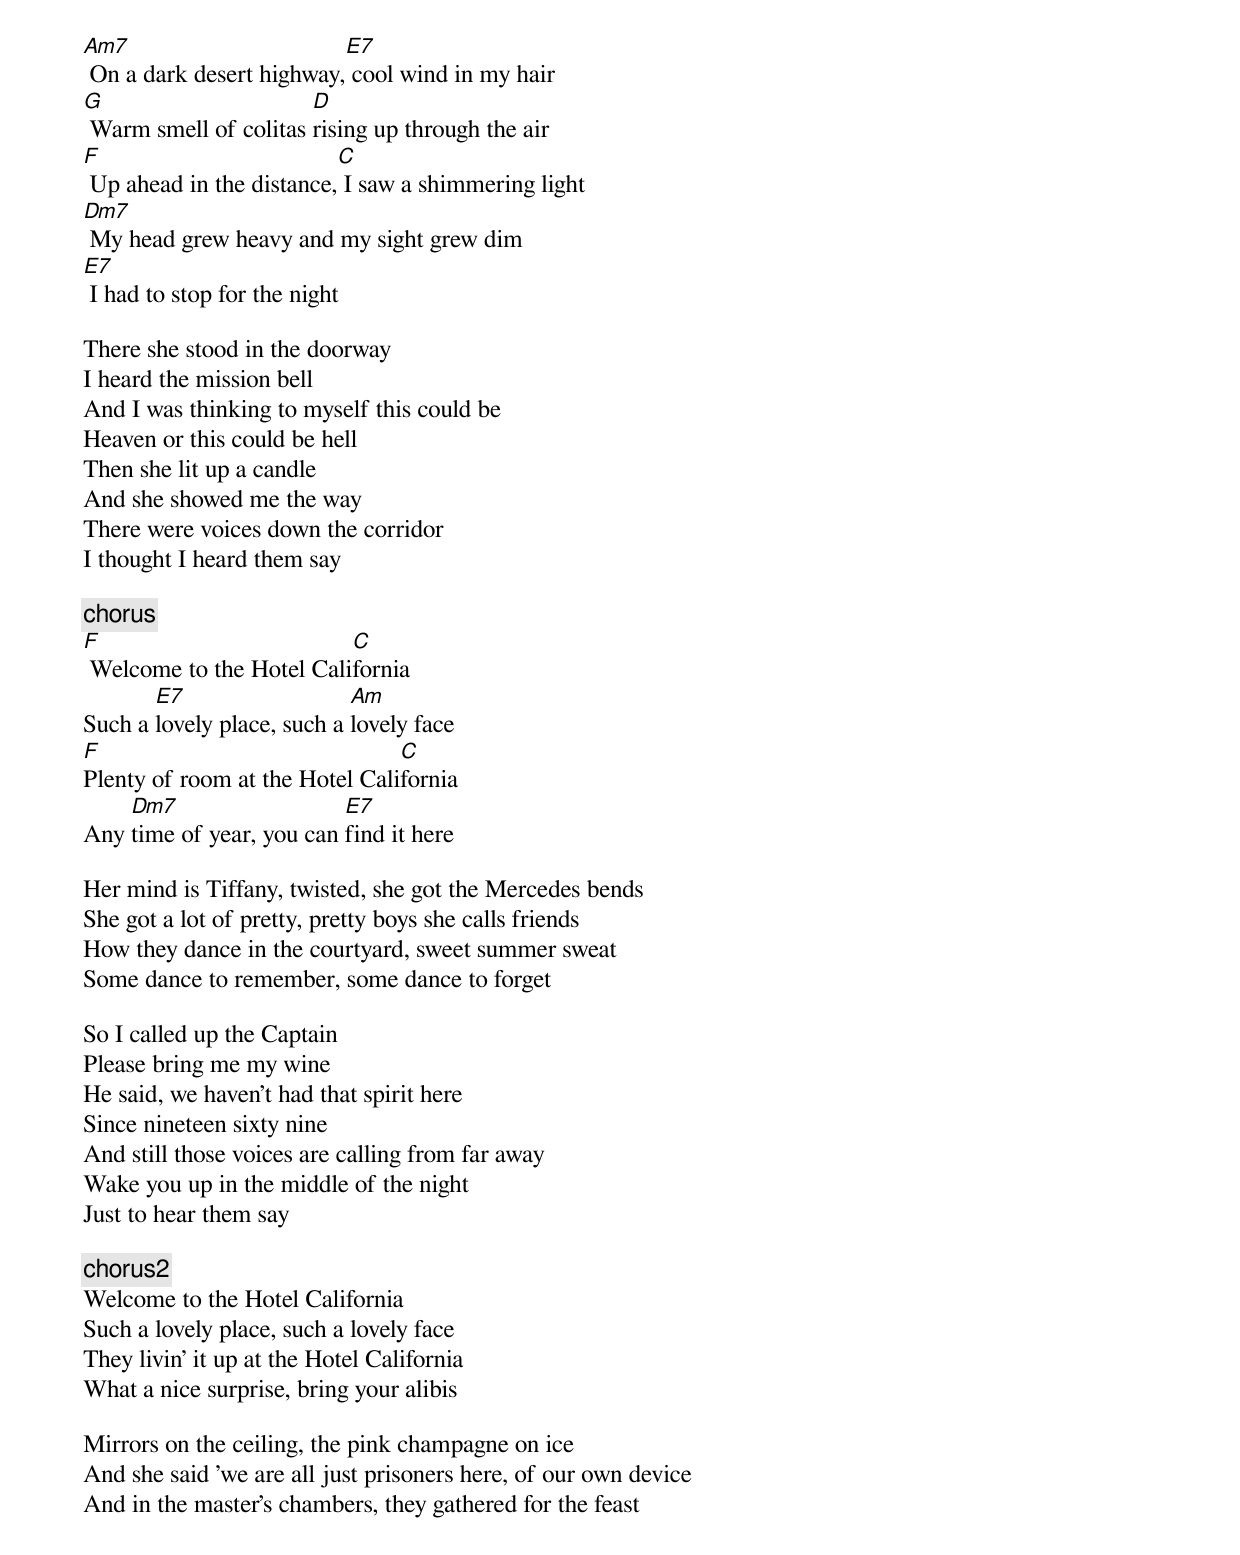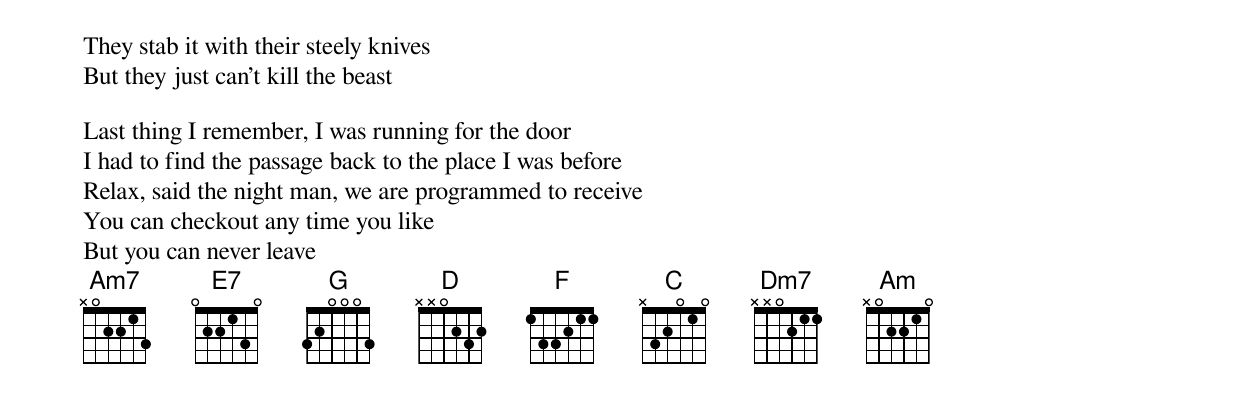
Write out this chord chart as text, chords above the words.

Am7                       E7
 On a dark desert highway, cool wind in my hair
G                      D
 Warm smell of colitas rising up through the air
F                         C
 Up ahead in the distance, I saw a shimmering light
Dm7
 My head grew heavy and my sight grew dim
E7
 I had to stop for the night

There she stood in the doorway
I heard the mission bell
And I was thinking to myself this could be
Heaven or this could be hell
Then she lit up a candle
And she showed me the way
There were voices down the corridor
I thought I heard them say

[chorus]
F                         C
 Welcome to the Hotel California
       E7                   Am
Such a lovely place, such a lovely face
F                               C
Plenty of room at the Hotel California
    Dm7                   E7
Any time of year, you can find it here

Her mind is Tiffany, twisted, she got the Mercedes bends
She got a lot of pretty, pretty boys she calls friends
How they dance in the courtyard, sweet summer sweat
Some dance to remember, some dance to forget

So I called up the Captain
Please bring me my wine
He said, we haven't had that spirit here
Since nineteen sixty nine
And still those voices are calling from far away
Wake you up in the middle of the night
Just to hear them say

[chorus2]
Welcome to the Hotel California
Such a lovely place, such a lovely face
They livin' it up at the Hotel California
What a nice surprise, bring your alibis

Mirrors on the ceiling, the pink champagne on ice
And she said 'we are all just prisoners here, of our own device
And in the master's chambers, they gathered for the feast
They stab it with their steely knives
But they just can't kill the beast

Last thing I remember, I was running for the door
I had to find the passage back to the place I was before
Relax, said the night man, we are programmed to receive
You can checkout any time you like
But you can never leave
